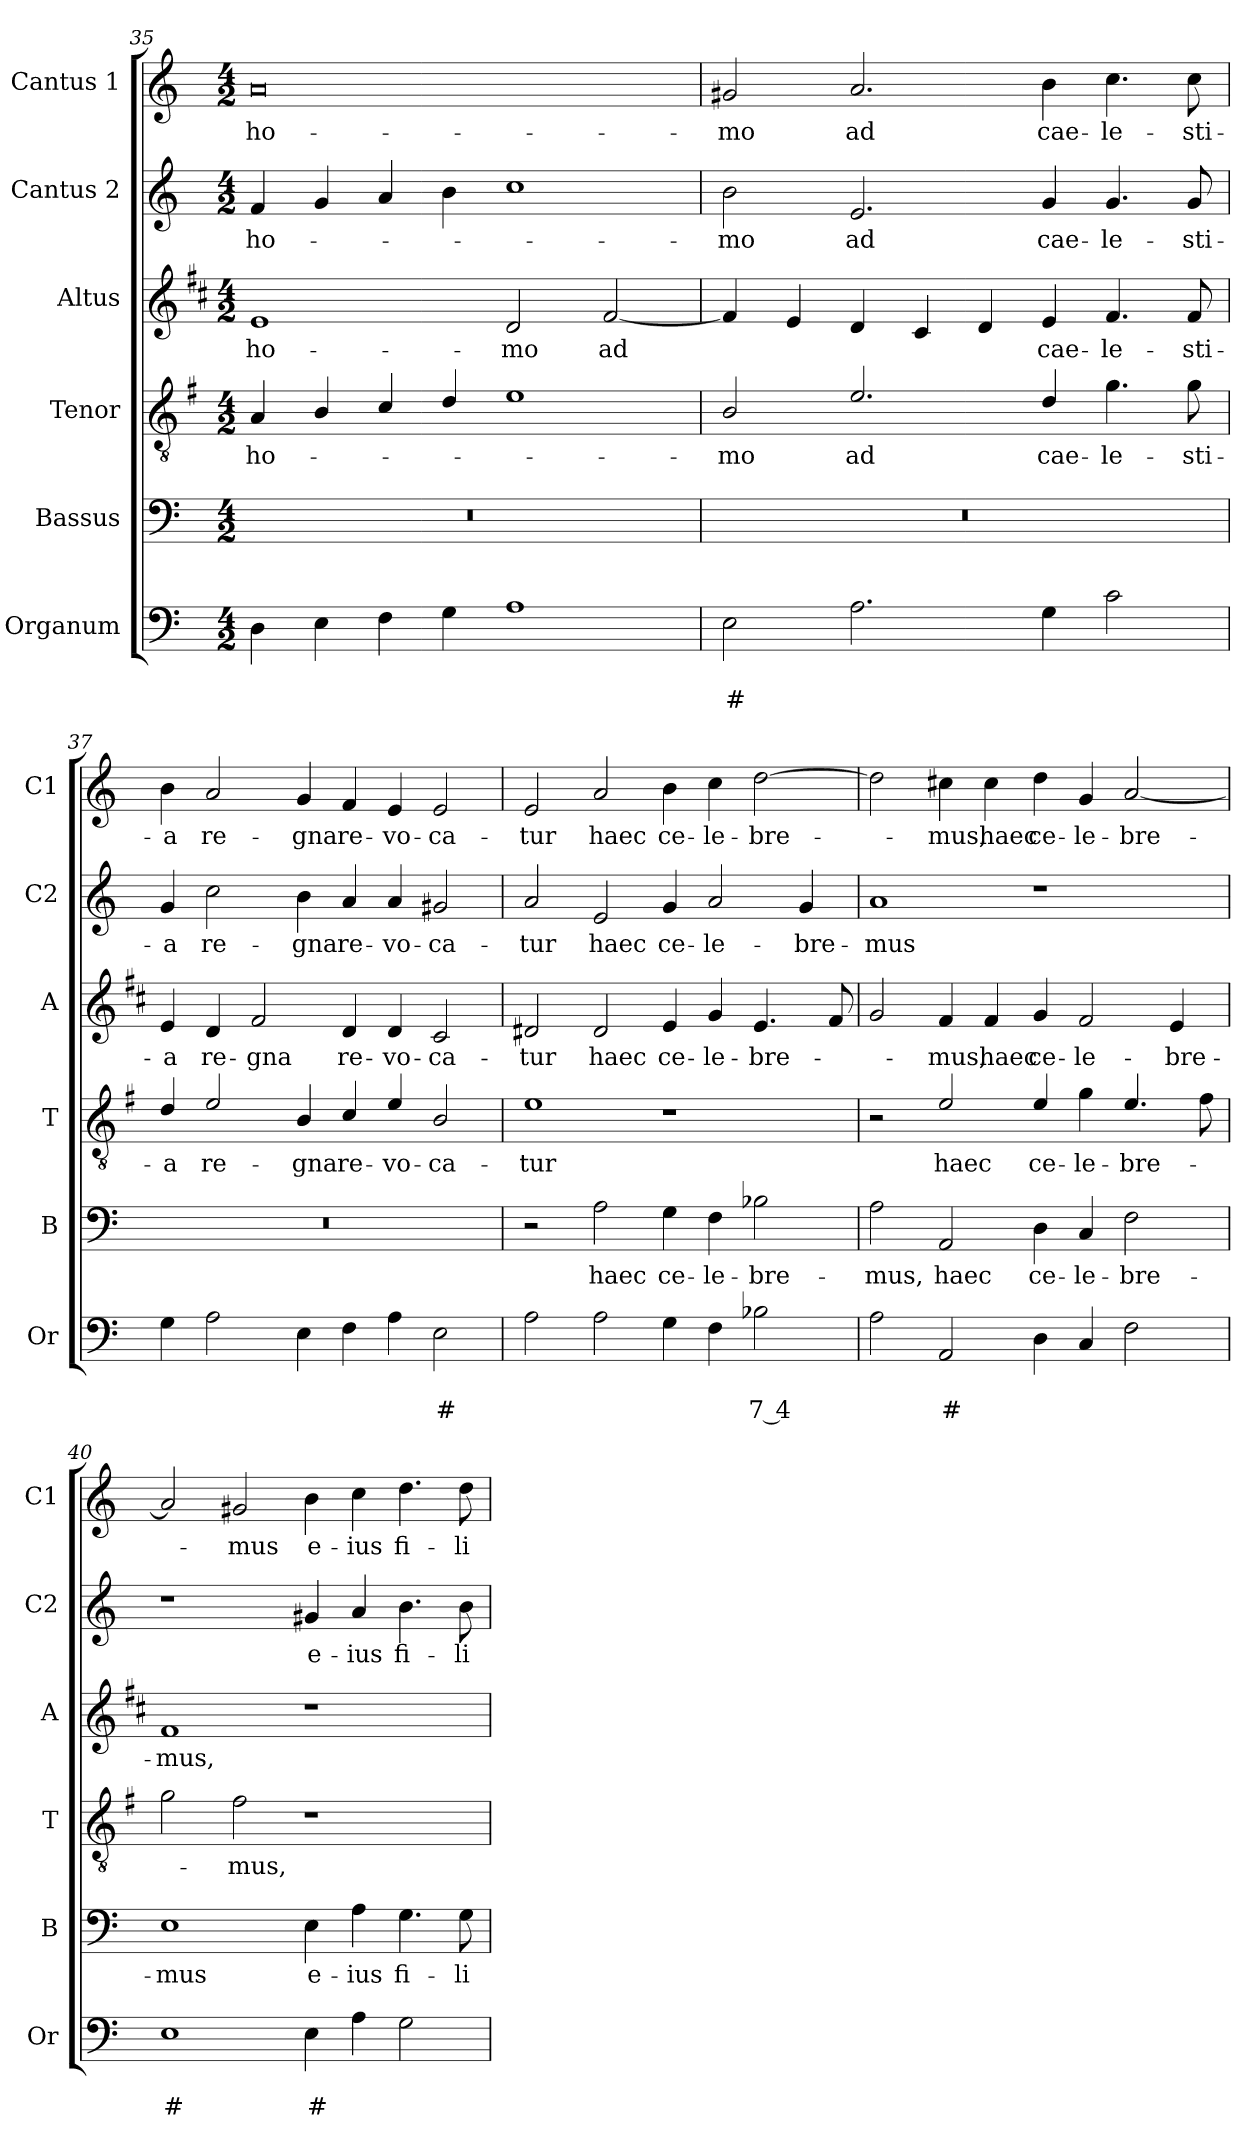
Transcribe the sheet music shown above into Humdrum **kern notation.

**kern	**text	**text	**kern	**text	**kern	**text	**kern	**text	**kern	**text	**kern	**text
*part6	*part6	*part6	*part5	*part5	*part4	*part4	*part3	*part3	*part2	*part2	*part1	*part1
*staff6	*staff6	*staff6	*staff5	*staff5	*staff4	*staff4	*staff3	*staff3	*staff2	*staff2	*staff1	*staff1
*I"Organum	*	*	*I"Bassus	*	*I"Tenor	*	*I"Altus	*	*I"Cantus 2	*	*I"Cantus 1	*
*I'Or	*	*	*I'B	*	*I'T	*	*I'A	*	*I'C2	*	*I'C1	*
*clefF4	*	*	*clefF4	*	*clefGv2	*	*clefG2	*	*clefG2	*	*clefG2	*
*	*	*	*	*	*ITrd4c7	*	*ITrd1c2	*	*	*	*	*
*k[]	*	*	*k[]	*	*k[]	*	*k[]	*	*k[]	*	*k[]	*
*C:	*	*	*C:	*	*C:	*	*C:	*	*C:	*	*C:	*
*M4/2	*	*	*M4/2	*	*M4/2	*	*M4/2	*	*M4/2	*	*M4/2	*
=35	=35	=35	=35	=35	=35	=35	=35	=35	=35	=35	=35	=35
!	!	!	!	!	!	!LO:LY:b	!	!LO:LY:b	!	!LO:LY:b	!	!LO:LY:b
4D\	.	.	0r	.	4D/	ho-	1d	ho-	4f/	ho-	0a	ho-
4E\	.	.	.	.	4E/	.	.	.	4g/	.	.	.
4F\	.	.	.	.	4F/	.	.	.	4a/	.	.	.
4G\	.	.	.	.	4G/	.	.	.	4b\	.	.	.
!	!	!	!	!	!	!	!	!LO:LY:b	!	!	!	!
1A	.	.	.	.	1A	.	2c/	-mo	1cc	.	.	.
!	!	!	!	!	!	!	!	!LO:LY:b	!	!	!	!
.	.	.	.	.	.	.	[2e/	ad	.	.	.	.
=36	=36	=36	=36	=36	=36	=36	=36	=36	=36	=36	=36	=36
!	!	!LO:LY:b	!	!	!	!LO:LY:b	!	!	!	!LO:LY:b	!	!LO:LY:b
2E\	.	#	0r	.	2E/	-mo	4e/]	.	2b\	-mo	2g#X/	-mo
.	.	.	.	.	.	.	4d/	.	.	.	.	.
!	!	!	!	!	!	!LO:LY:b	!	!	!	!LO:LY:b	!	!LO:LY:b
2.A\	.	.	.	.	2.A/	ad	4c/	.	2.e/	ad	2.a/	ad
.	.	.	.	.	.	.	4B/	.	.	.	.	.
.	.	.	.	.	.	.	4c/	.	.	.	.	.
!	!	!	!	!	!	!LO:LY:b	!	!LO:LY:b	!	!LO:LY:b	!	!LO:LY:b
4G\	.	.	.	.	4G/	cae-	4d/	cae-	4g/	cae-	4b\	cae-
!	!	!	!	!	!	!LO:LY:b	!	!LO:LY:b	!	!LO:LY:b	!	!LO:LY:b
2c\	.	.	.	.	4.c\	-le-	4.e/	-le-	4.g/	-le-	4.cc\	-le-
!	!	!	!	!	!	!LO:LY:b	!	!LO:LY:b	!	!LO:LY:b	!	!LO:LY:b
.	.	.	.	.	8c\	-sti-	8e/	-sti-	8g/	-sti-	8cc\	-sti-
=37	=37	=37	=37	=37	=37	=37	=37	=37	=37	=37	=37	=37
!	!	!	!	!	!	!LO:LY:b	!	!LO:LY:b	!	!LO:LY:b	!	!LO:LY:b
4G\	.	.	0r	.	4G/	-a	4d/	-a	4g/	-a	4b\	-a
!	!	!	!	!	!	!LO:LY:b	!	!LO:LY:b	!	!LO:LY:b	!	!LO:LY:b
2A\	.	.	.	.	2A/	re-	4c/	re-	2cc\	re-	2a/	re-
!	!	!	!	!	!	!	!	!LO:LY:b	!	!	!	!
.	.	.	.	.	.	.	2e/	-gna	.	.	.	.
!	!	!	!	!	!	!LO:LY:b	!	!	!	!LO:LY:b	!	!LO:LY:b
4E\	.	.	.	.	4E/	-gna	.	.	4b\	-gna	4g/	-gna
!	!	!	!	!	!	!LO:LY:b	!	!LO:LY:b	!	!LO:LY:b	!	!LO:LY:b
4F\	.	.	.	.	4F/	re-	4c/	re-	4a/	re-	4f/	re-
!	!	!	!	!	!	!LO:LY:b	!	!LO:LY:b	!	!LO:LY:b	!	!LO:LY:b
4A\	.	.	.	.	4A/	-vo-	4c/	-vo-	4a/	-vo-	4e/	-vo-
!	!	!LO:LY:b	!	!	!	!LO:LY:b	!	!LO:LY:b	!	!LO:LY:b	!	!LO:LY:b
2E\	.	#	.	.	2E/	-ca-	2B/	-ca-	2g#X/	-ca-	2e/	-ca-
!!LO:PB:g=z
=38	=38	=38	=38	=38	=38	=38	=38	=38	=38	=38	=38	=38
!	!	!	!	!	!	!LO:LY:b	!	!LO:LY:b	!	!LO:LY:b	!	!LO:LY:b
2A\	.	.	2r	.	1A	-tur	2c#X/	-tur	2a/	-tur	2e/	-tur
!	!	!	!	!LO:LY:b	!	!	!	!LO:LY:b	!	!LO:LY:b	!	!LO:LY:b
2A\	.	.	2A\	haec	.	.	2c#/	haec	2e/	haec	2a/	haec
!	!	!	!	!LO:LY:b	!	!	!	!LO:LY:b	!	!LO:LY:b	!	!LO:LY:b
4G\	.	.	4G\	ce-	1r	.	4d/	ce-	4g/	ce-	4b\	ce-
!	!	!	!	!LO:LY:b	!	!	!	!LO:LY:b	!	!LO:LY:b	!	!LO:LY:b
4F\	.	.	4F\	-le-	.	.	4f/	-le-	2a/	-le-	4cc\	-le-
!	!	!LO:LY:b	!	!LO:LY:b	!	!	!	!LO:LY:b	!	!	!	!LO:LY:b
2B-X\	.	7 4	2B-X\	-bre-	.	.	4.d/	-bre-	.	.	[2dd\	-bre-
!	!	!	!	!	!	!	!	!	!	!LO:LY:b	!	!
.	.	.	.	.	.	.	.	.	4g/	-bre-	.	.
.	.	.	.	.	.	.	8e/	.	.	.	.	.
=39	=39	=39	=39	=39	=39	=39	=39	=39	=39	=39	=39	=39
!	!	!	!	!LO:LY:b	!	!	!	!	!	!LO:LY:b	!	!
2A\	.	.	2A\	-mus,	2r	.	2f/	.	1a	-mus	2dd\]	.
!	!	!LO:LY:b	!	!LO:LY:b	!	!LO:LY:b	!	!LO:LY:b	!	!	!	!LO:LY:b
2AA/	.	#	2AA/	haec	2A/	haec	4e/	-mus,	.	.	4cc#X\	-mus,
!	!	!	!	!	!	!	!	!LO:LY:b	!	!	!	!LO:LY:b
.	.	.	.	.	.	.	4e/	haec	.	.	4cc#\	haec
!	!	!	!	!LO:LY:b	!	!LO:LY:b	!	!LO:LY:b	!	!	!	!LO:LY:b
4D\	.	.	4D\	ce-	4A/	ce-	4f/	ce-	1r	.	4dd\	ce-
!	!	!	!	!LO:LY:b	!	!LO:LY:b	!	!LO:LY:b	!	!	!	!LO:LY:b
4C/	.	.	4C/	-le-	4c\	-le-	2e/	-le-	.	.	4g/	-le-
!	!	!	!	!LO:LY:b	!	!LO:LY:b	!	!	!	!	!	!LO:LY:b
2F\	.	.	2F\	-bre-	4.A/	-bre-	.	.	.	.	[2a/	-bre-
!	!	!	!	!	!	!	!	!LO:LY:b	!	!	!	!
.	.	.	.	.	.	.	4d/	-bre-	.	.	.	.
.	.	.	.	.	8B\	.	.	.	.	.	.	.
=40	=40	=40	=40	=40	=40	=40	=40	=40	=40	=40	=40	=40
!	!	!LO:LY:b	!	!LO:LY:b	!	!	!	!LO:LY:b	!	!	!	!
1E	.	#	1E	-mus	2c\	.	1e	-mus,	1r	.	2a/]	.
!	!	!	!	!	!	!LO:LY:b	!	!	!	!	!	!LO:LY:b
.	.	.	.	.	2B\	-mus,	.	.	.	.	2g#X/	-mus
!	!	!LO:LY:b	!	!LO:LY:b	!	!	!	!	!	!LO:LY:b	!	!LO:LY:b
4E\	.	#	4E\	e-	1r	.	1r	.	4g#X/	e-	4b\	e-
!	!	!	!	!LO:LY:b	!	!	!	!	!	!LO:LY:b	!	!LO:LY:b
4A\	.	.	4A\	-ius	.	.	.	.	4a/	-ius	4cc\	-ius
!	!	!	!	!LO:LY:b	!	!	!	!	!	!LO:LY:b	!	!LO:LY:b
2G\	.	.	4.G\	fi-	.	.	.	.	4.b\	fi-	4.dd\	fi-
!	!	!	!	!LO:LY:b	!	!	!	!	!	!LO:LY:b	!	!LO:LY:b
.	.	.	8G\	-li-	.	.	.	.	8b\	-li-	8dd\	-li-
=	=	=	=	=	=	=	=	=	=	=	=	=
*-	*-	*-	*-	*-	*-	*-	*-	*-	*-	*-	*-	*-
